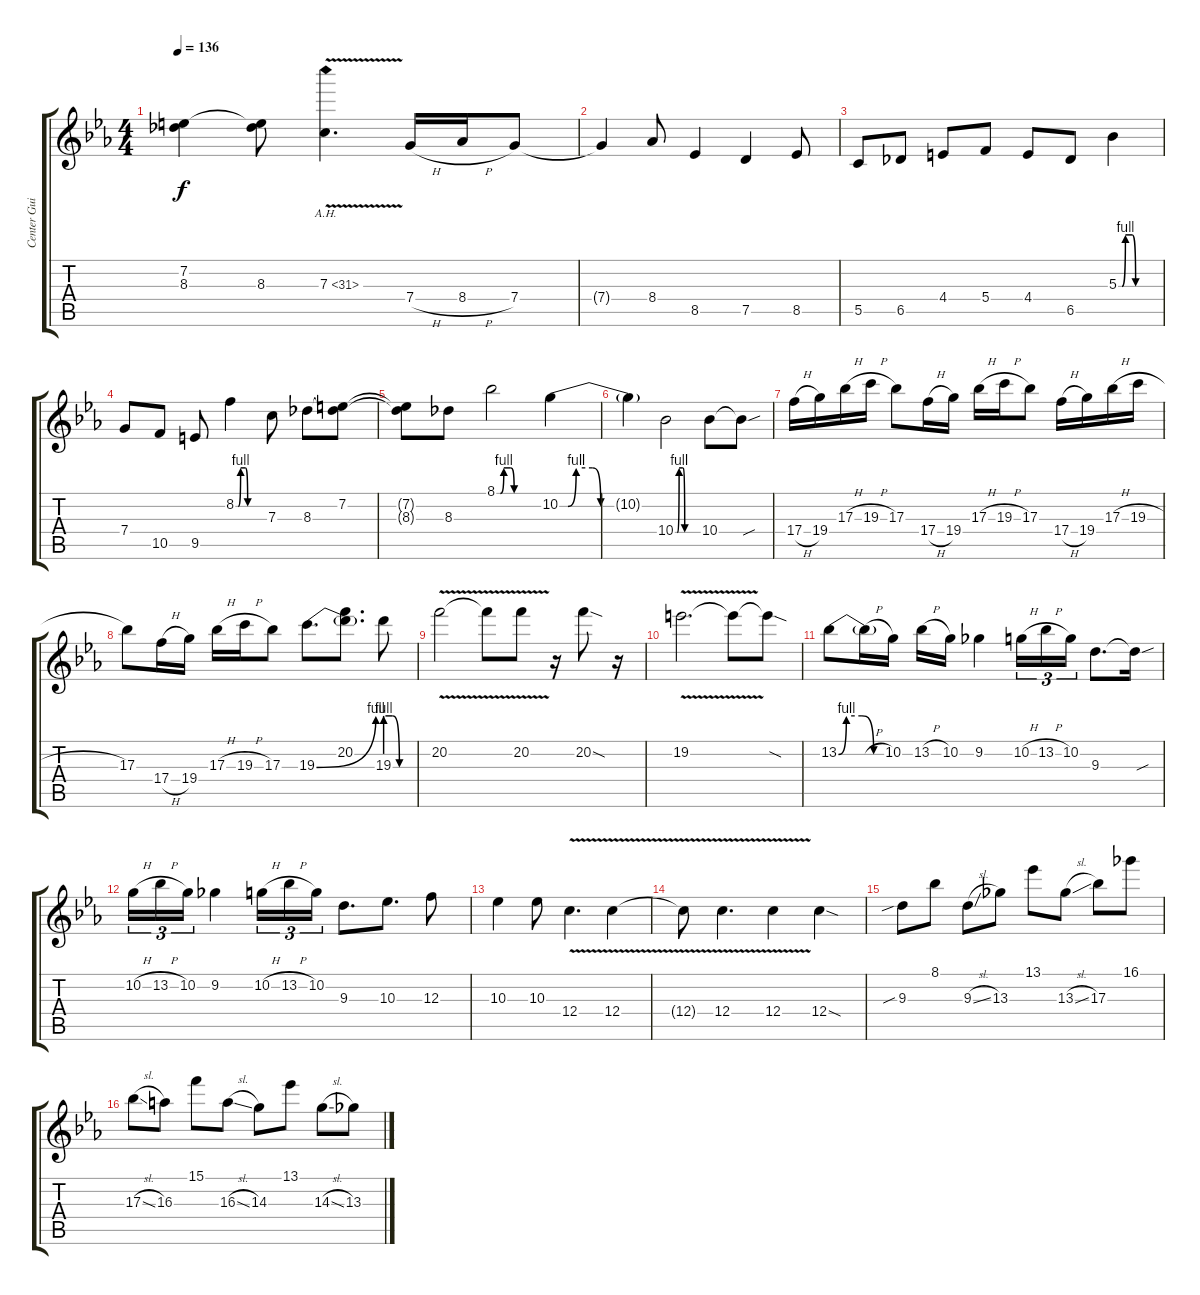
\track ("Center Guitar" "Center Gui") {instrument overdrivenguitar}
\staff {score tabs}
\tuning (D4 A3 F3 C3 G2 C2) {hide}
\ts (4 4)
\tempo 136
\clef g2
\ks eb
(7.2 8.3{t}).4{dy f} (7.2{t} 8.3).8 7.3{ah 24 v}.4{d} 7.4{h}.16 8.4{h}.16 7.4.8 |
7.4{t}.4 8.4.8 8.5.4 7.5.4 8.5.8 |
5.5.8 6.5.8 4.4.8 5.4.8 4.4.8 6.5.8 5.3{be (custom 0 0 5 0 10 4 20 4 25 0 60 0)}.4 |
7.4.8 10.5.8 9.5.8 8.2{be (custom 0 0 5 0 10 4 20 4 25 0 60 0)}.4 7.3.8 8.3.8 (7.2 8.3{t}).8 |
(7.2{t} 8.3{t}).8 8.3.8 8.1{be (custom 0 0 5 0 10 4 20 4 25 0 60 0)}.2 10.2{be (custom 0 0 5 0 10 4 20 4 25 0 60 0)}.4 |
10.2{t}.4 10.4{be (custom 0 0 5 0 10 4 20 4 25 0 60 0)}.2 10.4.8 10.4{sou t}.8 |
17.4{h}.16 19.4.16 17.3{h}.16 19.3{h}.16 17.3.8 17.4{h}.16 19.4.16 17.3{h}.16 19.3{h}.16 17.3.8 17.4{h}.16 19.4.16 17.3{h}.16 19.3{h}.16 |
17.3.8 17.4{h}.16 19.4.16 17.3{h}.16 19.3{h}.16 17.3.8 19.3{be (bend 0 0 60 4)}.8{d} (20.2 19.3{t}).8{d} 19.3{be (custom 0 4 15 4 30 0 60 0)}.8 |
20.2{v}.2 20.2{t}.8 20.2{v}.8 r.16 20.2{sod}.8 r.16 |
19.2{v}.2{d} 19.2{t}.8 19.2{sod t}.8 |
13.2{be (custom 0 0 10 4 30 4 45 0 60 0)}.8 13.2{h t}.16 10.2.16 13.2{h}.16 10.2.16 9.2.4 10.2{h}.16{tu (3 2)} 13.2{h}.16{tu (3 2)} 10.2.16{tu (3 2)} 9.3.8{d} 9.3{sou t}.16 |
10.2{h}.16{tu (3 2)} 13.2{h}.16{tu (3 2)} 10.2.16{tu (3 2)} 9.2.4 10.2{h}.16{tu (3 2)} 13.2{h}.16{tu (3 2)} 10.2.16{tu (3 2)} 9.3.8{d} 10.3.8{d} 12.3.8 |
10.3.4 10.3.8 12.4{v}.4{d} 12.4{v}.4 |
12.4{t}.8 12.4{v}.4{d} 12.4{v}.4 12.4{sod}.4 |
9.3{sib}.8 8.1.8 9.3{sl}.8 13.3.8 13.1.8 13.3{sl}.8 17.3.8 16.1.8 |
17.3{sl}.8 16.3.8 15.1.8 16.3{sl}.8 14.3.8 13.1.8 14.3{sl}.8 13.3.8
